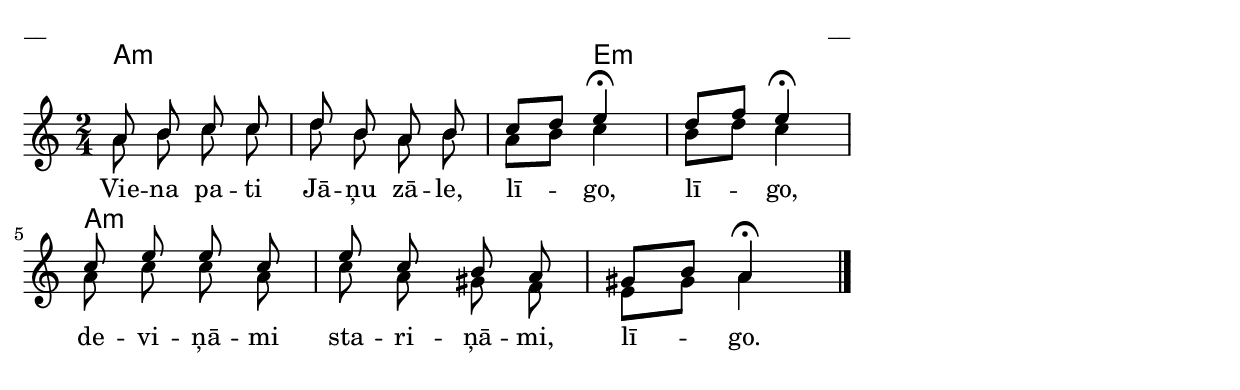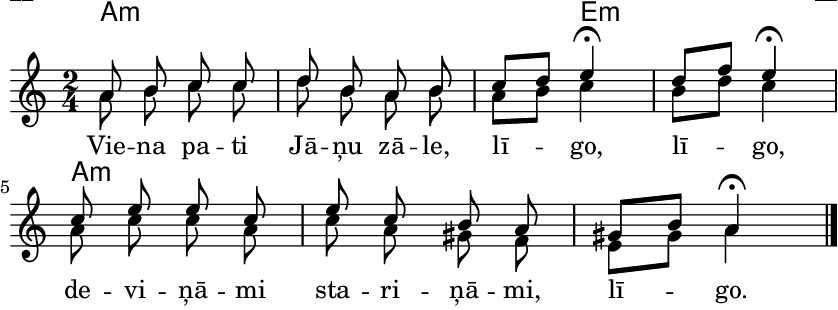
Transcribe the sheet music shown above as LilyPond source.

\version "2.13.18"
#(ly:set-option 'crop #t)

%\header {
%    title = "Viena pati Jāņu zāle"
%}
\paper {
line-width = 14\cm
left-margin = 0.4\cm
between-system-padding = 0.1\cm
between-system-space = 0.1\cm
}
\layout {
indent = #0
ragged-last = ##f
}


voiceA = \transpose d a { \relative c' {
\clef "treble"
\key d \minor
\time 2/4
d8 e f f | g8 e d e | f8[ g] a4\fermata | g8[ bes] a4\fermata | 
f8 a a f | a8 f e d | cis8[ e] d4\fermata
\bar "|."
} }

lyricA = \lyricmode {
Vie -- na pa -- ti Jā -- ņu zā -- le, lī -- go, lī -- go, 
de -- vi -- ņā -- mi sta -- ri -- ņā -- mi, lī -- go. 
}

voiceB = \transpose d a  { \relative c' {
\clef "treble"
\key d \minor
\time 2/4
d8 e f f | g8 e d e | d8[ e] f4 | e8[ g] f4 | 
d8 f f d | f8 d cis bes | a8[ cis] d4
} }

chordsA = \chordmode {
a2:m | a2:m | a4:m e4:m | e2:m |
a2:m | a2:m | a2:m 
}

fullScore = <<
\new ChordNames { 
\set chordChanges = ##t
\chordsA 
}
\new Staff {
<<
\new Voice = "voiceA" { \voiceOne \autoBeamOff \voiceA }
\new Lyrics \lyricsto "voiceA" \lyricA
\new Voice = "voiceB" { \voiceTwo \autoBeamOff \voiceB }
>>
}
>>

\score {
\fullScore
\header { piece = "__" opus = "__" }
}
\markup { \with-color #(x11-color 'white) \sans \smaller "__" }
\score {
\unfoldRepeats
\fullScore
\midi {
\context { \Staff \remove "Staff_performer" }
\context { \Voice \consists "Staff_performer" }
}
}


